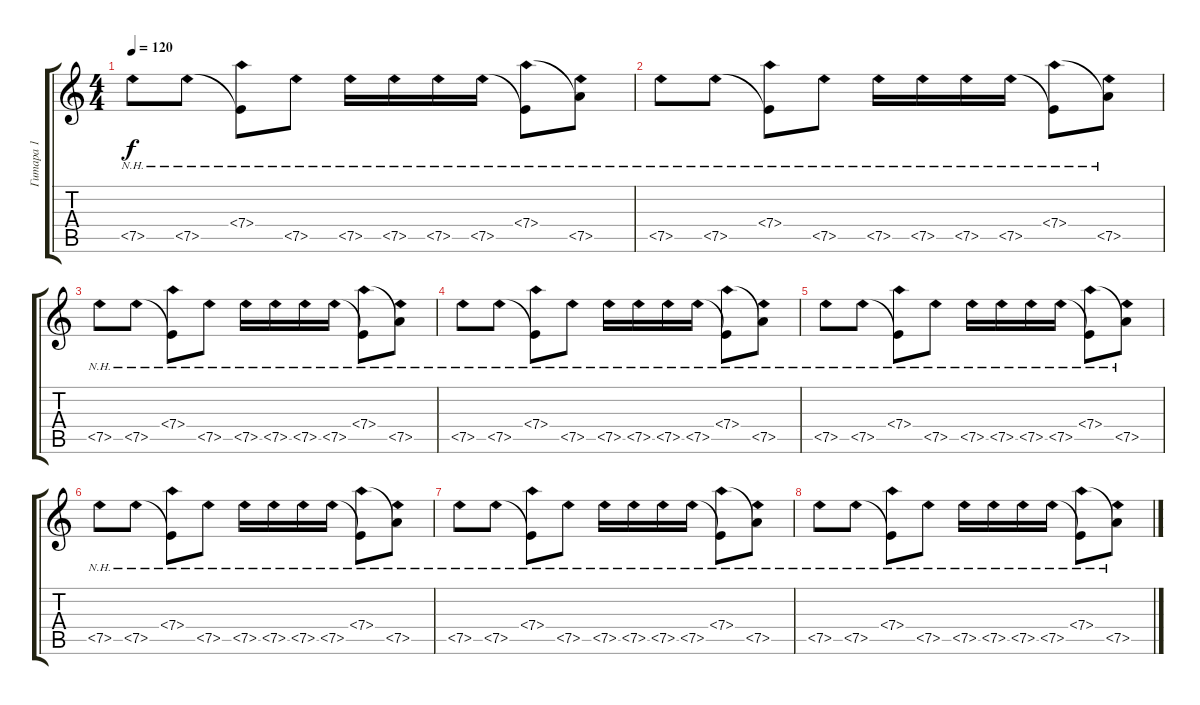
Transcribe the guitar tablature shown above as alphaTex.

\track ("Гитара 1" "Гитара 1") {instrument electricguitarclean}
\staff {score tabs}
\tuning (E4 B3 G3 D3 A2 E2) {hide}
\ts (4 4)
\tempo 120
\clef g2
\ks c
7.5{nh}.8{dy f} 7.5{nh}.8 (7.4{nh} 7.5{t}).8 7.5{nh}.8 7.5{nh}.16 7.5{nh}.16 7.5{nh}.16 7.5{nh}.16 (7.4{nh} 7.5{t}).8 (7.4{t} 7.5{nh}).8 |
7.5{nh}.8 7.5{nh}.8 (7.4{nh} 7.5{t}).8 7.5{nh}.8 7.5{nh}.16 7.5{nh}.16 7.5{nh}.16 7.5{nh}.16 (7.4{nh} 7.5{t}).8 (7.4{t} 7.5{nh}).8 |
7.5{nh}.8 7.5{nh}.8 (7.4{nh} 7.5{t}).8 7.5{nh}.8 7.5{nh}.16 7.5{nh}.16 7.5{nh}.16 7.5{nh}.16 (7.4{nh} 7.5{t}).8 (7.4{t} 7.5{nh}).8 |
7.5{nh}.8 7.5{nh}.8 (7.4{nh} 7.5{t}).8 7.5{nh}.8 7.5{nh}.16 7.5{nh}.16 7.5{nh}.16 7.5{nh}.16 (7.4{nh} 7.5{t}).8 (7.4{t} 7.5{nh}).8 |
7.5{nh}.8 7.5{nh}.8 (7.4{nh} 7.5{t}).8 7.5{nh}.8 7.5{nh}.16 7.5{nh}.16 7.5{nh}.16 7.5{nh}.16 (7.4{nh} 7.5{t}).8 (7.4{t} 7.5{nh}).8 |
7.5{nh}.8 7.5{nh}.8 (7.4{nh} 7.5{t}).8 7.5{nh}.8 7.5{nh}.16 7.5{nh}.16 7.5{nh}.16 7.5{nh}.16 (7.4{nh} 7.5{t}).8 (7.4{t} 7.5{nh}).8 |
7.5{nh}.8 7.5{nh}.8 (7.4{nh} 7.5{t}).8 7.5{nh}.8 7.5{nh}.16 7.5{nh}.16 7.5{nh}.16 7.5{nh}.16 (7.4{nh} 7.5{t}).8 (7.4{t} 7.5{nh}).8 |
7.5{nh}.8 7.5{nh}.8 (7.4{nh} 7.5{t}).8 7.5{nh}.8 7.5{nh}.16 7.5{nh}.16 7.5{nh}.16 7.5{nh}.16 (7.4{nh} 7.5{t}).8 (7.4{t} 7.5{nh}).8
